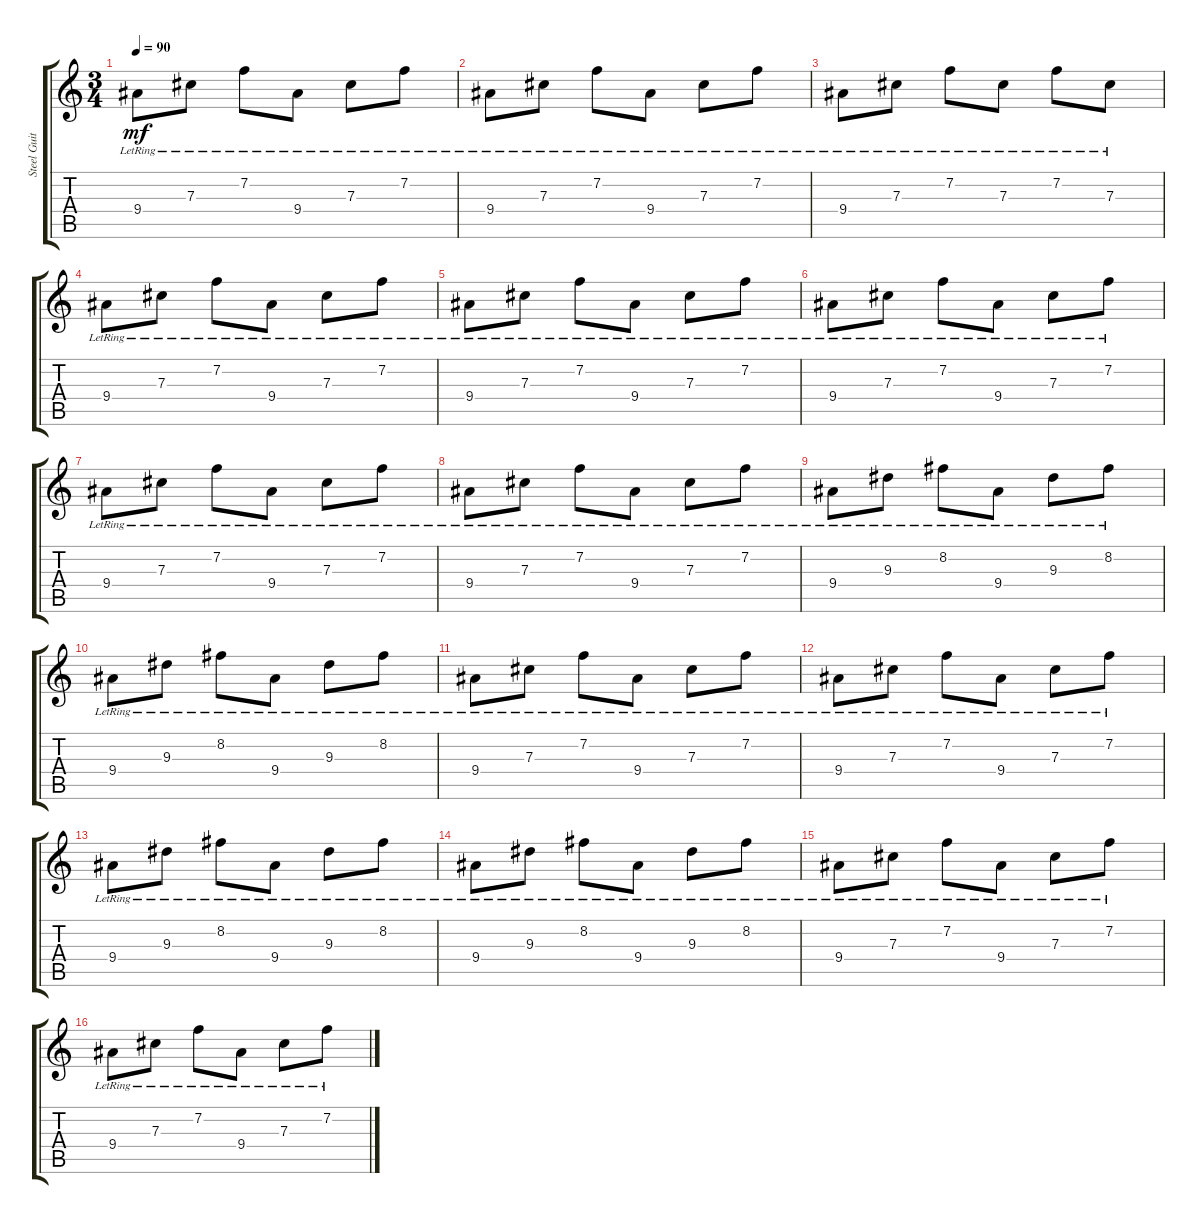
\track ("Steel Guitar" "Steel Guit") {instrument acousticguitarsteel}
\staff {score tabs}
\tuning (Eb4 Bb3 Gb3 Db3 A2 E2) {hide}
\ts (3 4)
\tempo 90
\clef g2
\ks c
9.4{lr}.8{dy mf} 7.3{lr}.8 7.2{lr}.8 9.4{lr}.8 7.3{lr}.8 7.2{lr}.8 |
9.4{lr}.8 7.3{lr}.8 7.2{lr}.8 9.4{lr}.8 7.3{lr}.8 7.2{lr}.8 |
9.4{lr}.8 7.3{lr}.8 7.2{lr}.8 7.3{lr}.8 7.2{lr}.8 7.3{lr}.8 |
9.4{lr}.8 7.3{lr}.8 7.2{lr}.8 9.4{lr}.8 7.3{lr}.8 7.2{lr}.8 |
9.4{lr}.8 7.3{lr}.8 7.2{lr}.8 9.4{lr}.8 7.3{lr}.8 7.2{lr}.8 |
9.4{lr}.8 7.3{lr}.8 7.2{lr}.8 9.4{lr}.8 7.3{lr}.8 7.2{lr}.8 |
9.4{lr}.8 7.3{lr}.8 7.2{lr}.8 9.4{lr}.8 7.3{lr}.8 7.2{lr}.8 |
9.4{lr}.8 7.3{lr}.8 7.2{lr}.8 9.4{lr}.8 7.3{lr}.8 7.2{lr}.8 |
9.4{lr}.8 9.3{lr}.8 8.2{lr}.8 9.4{lr}.8 9.3{lr}.8 8.2{lr}.8 |
9.4{lr}.8 9.3{lr}.8 8.2{lr}.8 9.4{lr}.8 9.3{lr}.8 8.2{lr}.8 |
9.4{lr}.8 7.3{lr}.8 7.2{lr}.8 9.4{lr}.8 7.3{lr}.8 7.2{lr}.8 |
9.4{lr}.8 7.3{lr}.8 7.2{lr}.8 9.4{lr}.8 7.3{lr}.8 7.2{lr}.8 |
9.4{lr}.8 9.3{lr}.8 8.2{lr}.8 9.4{lr}.8 9.3{lr}.8 8.2{lr}.8 |
9.4{lr}.8 9.3{lr}.8 8.2{lr}.8 9.4{lr}.8 9.3{lr}.8 8.2{lr}.8 |
9.4{lr}.8 7.3{lr}.8 7.2{lr}.8 9.4{lr}.8 7.3{lr}.8 7.2{lr}.8 |
9.4{lr}.8 7.3{lr}.8 7.2{lr}.8 9.4{lr}.8 7.3{lr}.8 7.2{lr}.8
